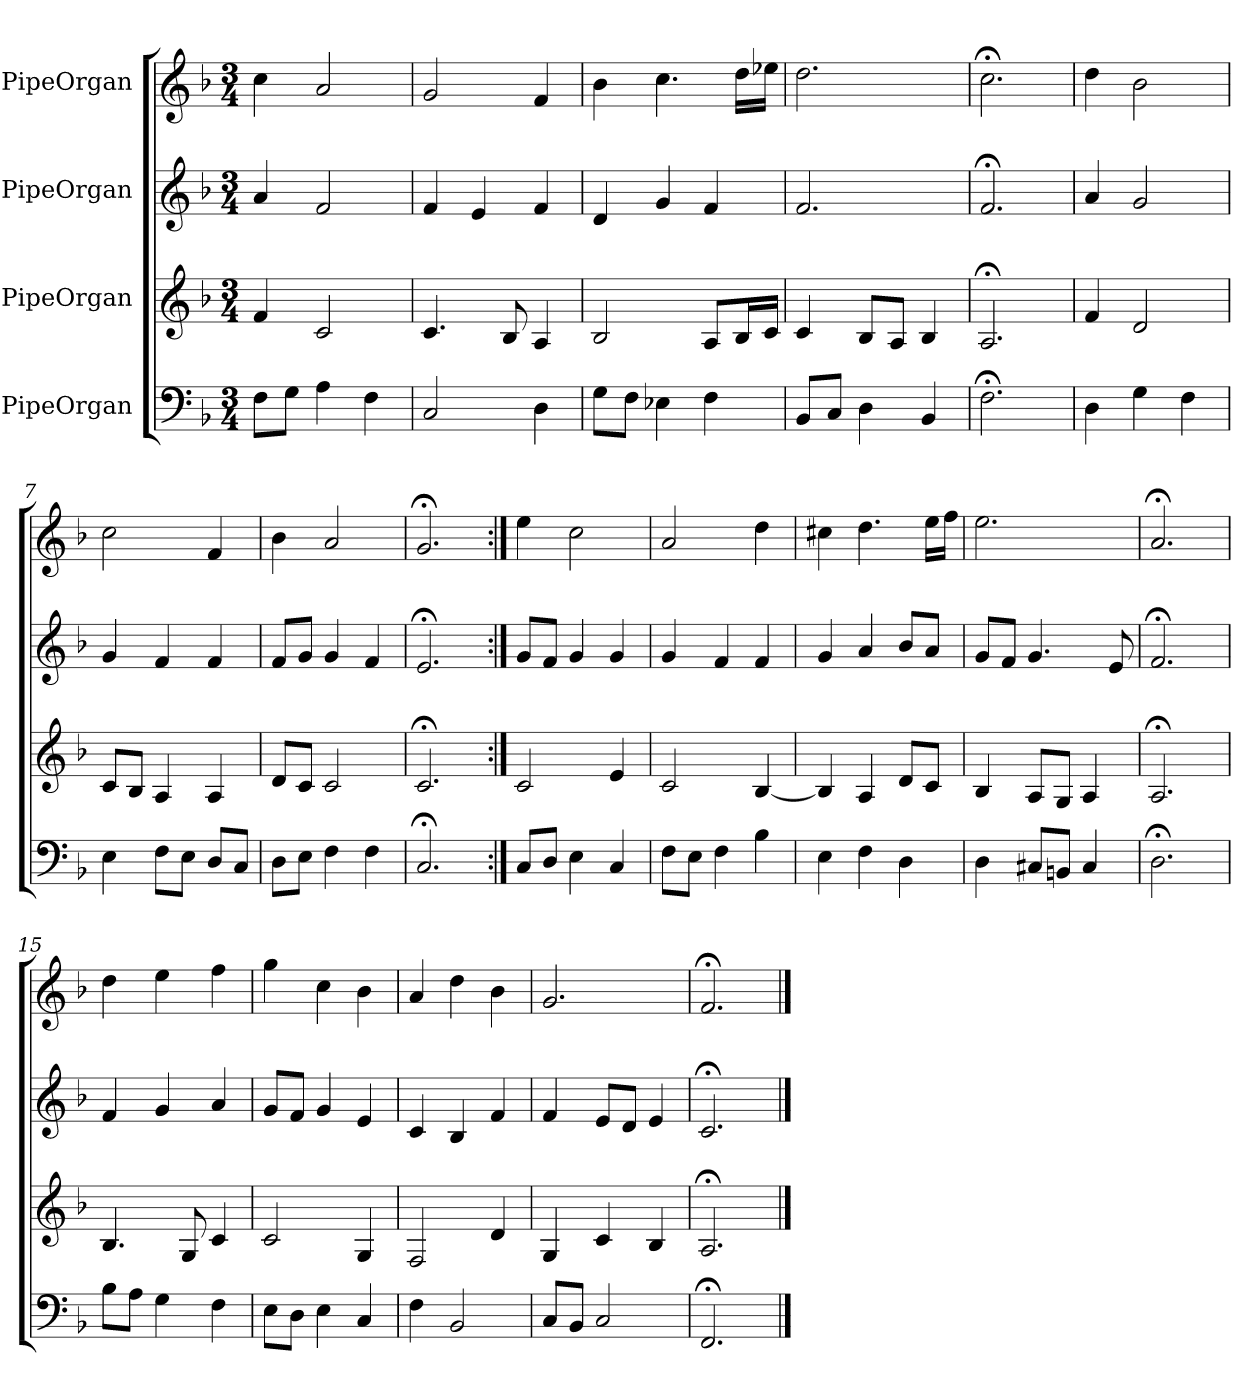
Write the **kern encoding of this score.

**kern	**kern	**kern	**kern
*part4	*part3	*part2	*part1
*staff4	*staff3	*staff2	*staff1
*I"PipeOrgan	*I"PipeOrgan	*I"PipeOrgan	*I"PipeOrgan
*k[b-]	*k[b-]	*k[b-]	*k[b-]
*F:	*F:	*F:	*F:
*M3/4	*M3/4	*M3/4	*M3/4
*MM60	*MM60	*MM60	*MM60
=1	=1	=1	=1
8FL	4f	4a	4cc
8GJ	.	.	.
4A	2c	2f	2a
4F	.	.	.
=2	=2	=2	=2
2C	4.c	4f	2g
.	.	4e	.
.	8B-	.	.
4D	4A	4f	4f
=3	=3	=3	=3
8GL	2B-	4d	4b-
8FJ	.	.	.
4E-X	.	4g	4.cc
4F	8AL	4f	.
.	16B-L	.	16ddLL
.	16cJJ	.	16ee-XJJ
=4	=4	=4	=4
8BB-L	4c	2.f	2.dd
8CJ	.	.	.
4D	8B-L	.	.
.	8AJ	.	.
4BB-	4B-	.	.
=5	=5	=5	=5
2.F;<	2.A;<	2.f;<	2.cc;<
=6	=6	=6	=6
4D	4f	4a	4dd
4G	2d	2g	2b-
4F	.	.	.
=7	=7	=7	=7
4E	8cL	4g	2cc
.	8B-J	.	.
8FL	4A	4f	.
8EJ	.	.	.
8DL	4A	4f	4f
8CJ	.	.	.
=8	=8	=8	=8
8DL	8dL	8fL	4b-
8EJ	8cJ	8gJ	.
4F	2c	4g	2a
4F	.	4f	.
=9	=9	=9	=9
2.C;<	2.c;<	2.e;<	2.g;<
=10:|!	=10:|!	=10:|!	=10:|!
8CL	2c	8gL	4ee
8DJ	.	8fJ	.
4E	.	4g	2cc
4C	4e	4g	.
=11	=11	=11	=11
8FL	2c	4g	2a
8EJ	.	.	.
4F	.	4f	.
4B-	[4B-	4f	4dd
=12	=12	=12	=12
4E	4B-]	4g	4cc#X
4F	4A	4a	4.dd
4D	8dL	8b-L	.
.	8cJ	8aJ	16eeLL
.	.	.	16ffJJ
=13	=13	=13	=13
4D	4B-	8gL	2.ee
.	.	8fJ	.
8C#XL	8AL	4.g	.
8BBnJ	8GJ	.	.
4C#	4A	.	.
.	.	8e	.
=14	=14	=14	=14
2.D;<	2.A;<	2.f;<	2.a;<
=15	=15	=15	=15
8B-L	4.B-	4f	4dd
8AJ	.	.	.
4G	.	4g	4ee
.	8G	.	.
4F	4c	4a	4ff
=16	=16	=16	=16
8EL	2c	8gL	4gg
8DJ	.	8fJ	.
4E	.	4g	4cc
4C	4G	4e	4b-
=17	=17	=17	=17
4F	2F	4c	4a
2BB-	.	4B-	4dd
.	4d	4f	4b-
=18	=18	=18	=18
8CL	4G	4f	2.g
8BB-J	.	.	.
2C	4c	8eL	.
.	.	8dJ	.
.	4B-	4e	.
=19	=19	=19	=19
2.FF;<	2.A;<	2.c;<	2.f;<
==	==	==	==
*-	*-	*-	*-
